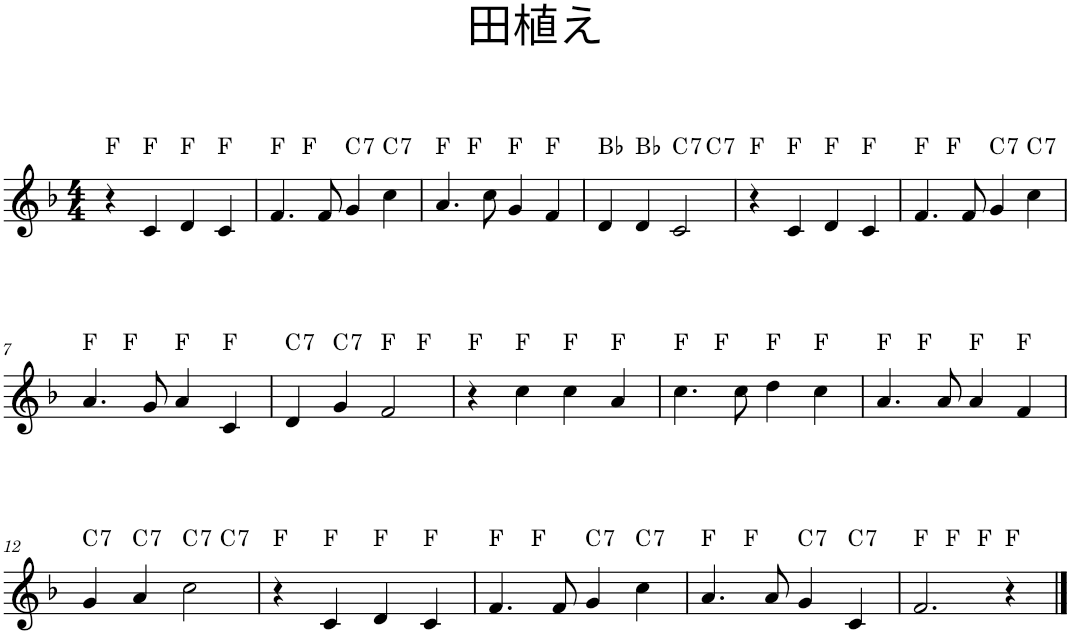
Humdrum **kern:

**kern	**harte
*part1	*part1
*staff1	*
*I"Piano	*
*I'Pno.	*
*clefG2	*
*k[b-]	*
*M4/4	*
=1	=1
4r	F:maj
4c/	F:maj
4d/	F:maj
4c/	F:maj
=2	=2
*^	*
4.f/	4ryy	F:maj
.	2.ryy	F:maj
8f/	.	.
!	!	!LO:H:kt=7
4g/	.	C:7
!	!	!LO:H:kt=7
4cc\	.	C:7
=3	=3	=3
4.a/	4ryy	F:maj
.	2.ryy	F:maj
8cc\	.	.
4g/	.	F:maj
4f/	.	F:maj
=4	=4	=4
4d/	2.ryy	Bb:maj
4d/	.	Bb:maj
!	!	!LO:H:kt=7
2c/	.	C:7
!	!	!LO:H:kt=7
.	4ryy	C:7
*v	*v	*
=5	=5
4r	F:maj
4c/	F:maj
4d/	F:maj
4c/	F:maj
=6	=6
*^	*
4.f/	4ryy	F:maj
.	2.ryy	F:maj
8f/	.	.
!	!	!LO:H:kt=7
4g/	.	C:7
!	!	!LO:H:kt=7
4cc\	.	C:7
!!LO:LB:g=z	!!
=7	=7	=7
4.a/	4ryy	F:maj
.	2.ryy	F:maj
8g/	.	.
4a/	.	F:maj
4c/	.	F:maj
=8	=8	=8
!	!	!LO:H:kt=7
4d/	2.ryy	C:7
!	!	!LO:H:kt=7
4g/	.	C:7
2f/	.	F:maj
.	4ryy	F:maj
*v	*v	*
=9	=9
4r	F:maj
4cc\	F:maj
4cc\	F:maj
4a/	F:maj
=10	=10
*^	*
4.cc\	4ryy	F:maj
.	2.ryy	F:maj
8cc\	.	.
4dd\	.	F:maj
4cc\	.	F:maj
=11	=11	=11
4.a/	4ryy	F:maj
.	2.ryy	F:maj
8a/	.	.
4a/	.	F:maj
4f/	.	F:maj
!!LO:LB:g=z	!!
=12	=12	=12
!	!	!LO:H:kt=7
4g/	2.ryy	C:7
!	!	!LO:H:kt=7
4a/	.	C:7
!	!	!LO:H:kt=7
2cc\	.	C:7
!	!	!LO:H:kt=7
.	4ryy	C:7
*v	*v	*
=13	=13
4r	F:maj
4c/	F:maj
4d/	F:maj
4c/	F:maj
=14	=14
*^	*
4.f/	4ryy	F:maj
.	2.ryy	F:maj
8f/	.	.
!	!	!LO:H:kt=7
4g/	.	C:7
!	!	!LO:H:kt=7
4cc\	.	C:7
=15	=15	=15
4.a/	4ryy	F:maj
.	2.ryy	F:maj
8a/	.	.
!	!	!LO:H:kt=7
4g/	.	C:7
!	!	!LO:H:kt=7
4c/	.	C:7
=16	=16	=16
*	*^	*
2.f/	4ryy	2ryy	F:maj
.	2.ryy	.	F:maj
.	.	2ryy	F:maj
4r	.	.	F:maj
*v	*v	*v	*
==	==
*-	*-
